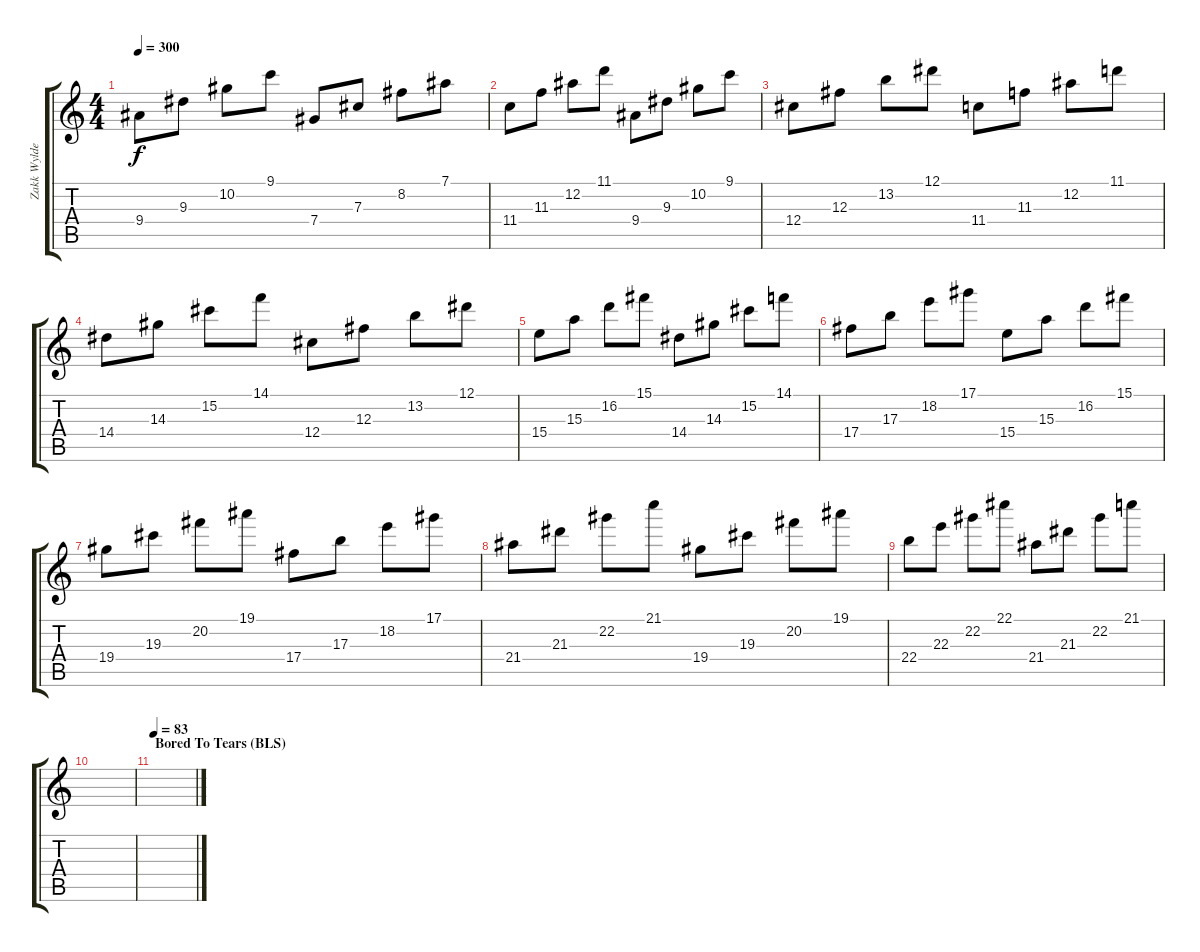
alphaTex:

\track ("Zakk Wylde" "Zakk Wylde") {instrument overdrivenguitar}
\staff {score tabs}
\tuning (Eb4 Bb3 Gb3 Db3 Ab2 Db2) {hide}
\ts (4 4)
\tempo 300
\clef g2
\ks c
9.4.8{dy f} 9.3.8 10.2.8 9.1.8 7.4.8 7.3.8 8.2.8 7.1.8 |
11.4.8 11.3.8 12.2.8 11.1.8 9.4.8 9.3.8 10.2.8 9.1.8 |
12.4.8 12.3.8 13.2.8 12.1.8 11.4.8 11.3.8 12.2.8 11.1.8 |
14.4.8 14.3.8 15.2.8 14.1.8 12.4.8 12.3.8 13.2.8 12.1.8 |
15.4.8 15.3.8 16.2.8 15.1.8 14.4.8 14.3.8 15.2.8 14.1.8 |
17.4.8 17.3.8 18.2.8 17.1.8 15.4.8 15.3.8 16.2.8 15.1.8 |
19.4.8 19.3.8 20.2.8 19.1.8 17.4.8 17.3.8 18.2.8 17.1.8 |
21.4.8 21.3.8 22.2.8 21.1.8 19.4.8 19.3.8 20.2.8 19.1.8 |
22.4.8 22.3.8 22.2.8 22.1.8 21.4.8 21.3.8 22.2.8 21.1.8 |
|
\section ("" "Bored To Tears (BLS)")
\tempo 83
